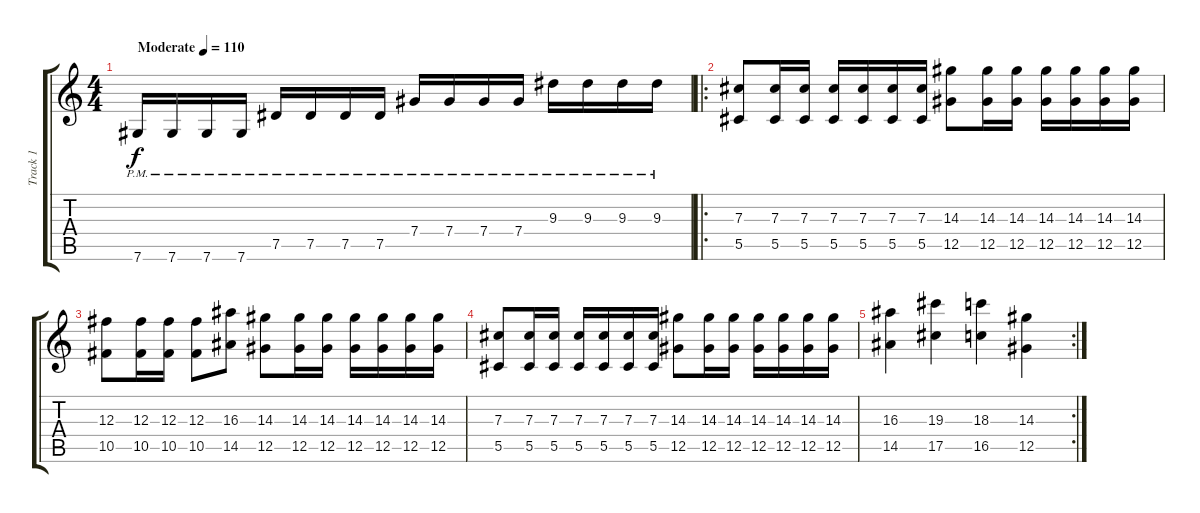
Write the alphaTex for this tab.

\track ("Track 1" "Track 1") {instrument distortionguitar}
\staff {score tabs}
\tuning (Eb4 Bb3 Gb3 Db3 Ab2 Db2) {hide}
\ts (4 4)
\tempo (110 "Moderate")
\clef g2
\ks c
7.6{pm}.16{dy f instrument distortionguitar} 7.6{pm}.16 7.6{pm}.16 7.6{pm}.16 7.5{pm}.16 7.5{pm}.16 7.5{pm}.16 7.5{pm}.16 7.4{pm}.16 7.4{pm}.16 7.4{pm}.16 7.4{pm}.16 9.3{pm}.16 9.3{pm}.16 9.3{pm}.16 9.3{pm}.16 |
\ro
(7.3 5.5).8 (7.3 5.5).16 (7.3 5.5).16 (7.3 5.5).16 (7.3 5.5).16 (7.3 5.5).16 (7.3 5.5).16 (14.3 12.5).8 (14.3 12.5).16 (14.3 12.5).16 (14.3 12.5).16 (14.3 12.5).16 (14.3 12.5).16 (14.3 12.5).16 |
(12.3 10.5).8 (12.3 10.5).16 (12.3 10.5).16 (12.3 10.5).8 (16.3 14.5).8 (14.3 12.5).8 (14.3 12.5).16 (14.3 12.5).16 (14.3 12.5).16 (14.3 12.5).16 (14.3 12.5).16 (14.3 12.5).16 |
(7.3 5.5).8 (7.3 5.5).16 (7.3 5.5).16 (7.3 5.5).16 (7.3 5.5).16 (7.3 5.5).16 (7.3 5.5).16 (14.3 12.5).8 (14.3 12.5).16 (14.3 12.5).16 (14.3 12.5).16 (14.3 12.5).16 (14.3 12.5).16 (14.3 12.5).16 |
\rc 2
(16.3 14.5).4 (19.3 17.5).4 (18.3 16.5).4 (14.3 12.5).4
